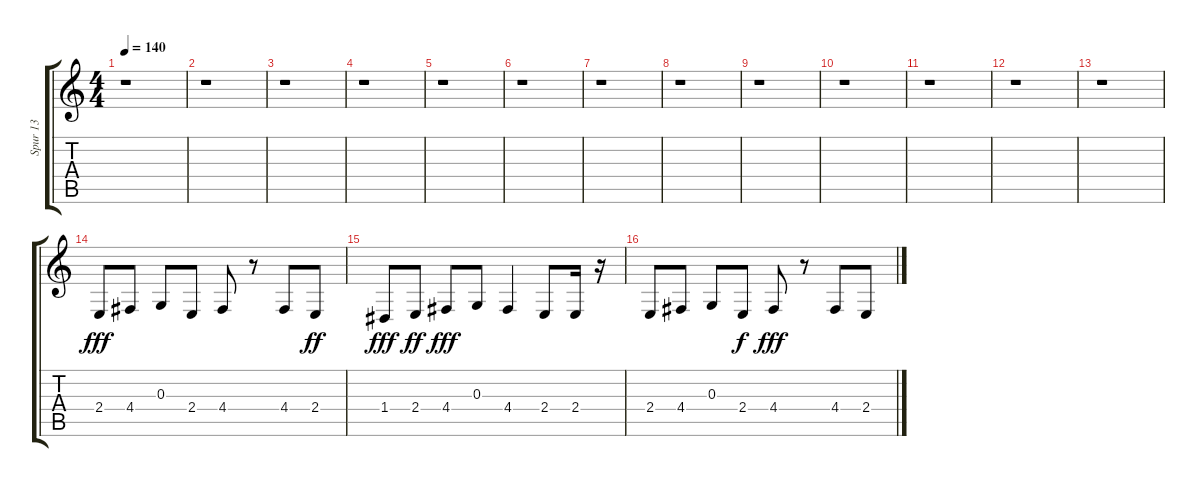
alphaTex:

\track ("Spur 13" "Spur 13") {instrument accordion}
\staff {score tabs}
\tuning (E4 B3 G3 D3 A2 E2) {hide}
\ts (4 4)
\tempo 140
\clef g2
\ks c
r.1{dy fff} |
r.1 |
r.1 |
r.1 |
r.1 |
r.1 |
r.1 |
r.1 |
r.1 |
r.1 |
r.1 |
r.1 |
r.1 |
2.4.8 4.4.8 0.3.8 2.4.8 4.4.8 r.8 4.4.8 2.4.8{dy ff} |
1.4.8{dy fff} 2.4.8{dy ff} 4.4.8{dy fff} 0.3.8 4.4.4 2.4.8 2.4.16 r.16 |
2.4.8 4.4.8 0.3.8 2.4.8{dy f} 4.4.8{dy fff} r.8 4.4.8 2.4.8
